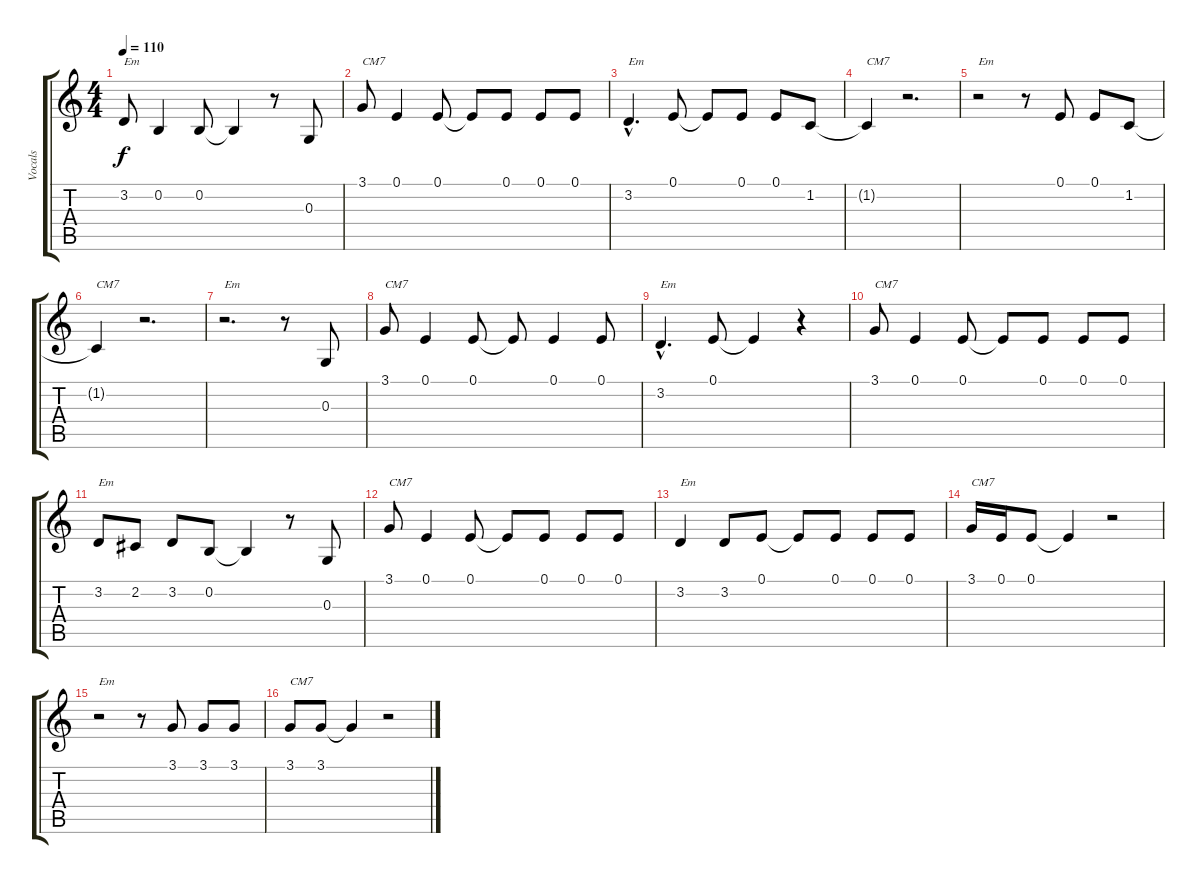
\track ("Vocals" "Vocals") {instrument sopranosax}
\staff {score tabs}
\tuning (E4 B3 G3 D3 A2 E2) {hide}
\ts (4 4)
\tempo 110
\clef g2
\ks c
3.2.8{txt "Em" dy f} 0.2.4 0.2.8 0.2{t}.4 r.8 0.3.8 |
3.1.8{txt "CM7"} 0.1.4 0.1.8 0.1{t}.8 0.1.8 0.1.8 0.1.8 |
3.2{hac}.4{d txt "Em"} 0.1.8 0.1{t}.8 0.1.8 0.1.8 1.2.8 |
1.2{t}.4{txt "CM7"} r.2{d} |
r.2{txt "Em"} r.8 0.1.8 0.1.8 1.2.8 |
1.2{t}.4{txt "CM7"} r.2{d} |
r.2{d txt "Em"} r.8 0.3.8 |
3.1.8{txt "CM7"} 0.1.4 0.1.8 0.1{t}.8 0.1.4 0.1.8 |
3.2{hac}.4{d txt "Em"} 0.1.8 0.1{t}.4 r.4 |
3.1.8{txt "CM7"} 0.1.4 0.1.8 0.1{t}.8 0.1.8 0.1.8 0.1.8 |
3.2.8{txt "Em"} 2.2.8 3.2.8 0.2.8 0.2{t}.4 r.8 0.3.8 |
3.1.8{txt "CM7"} 0.1.4 0.1.8 0.1{t}.8 0.1.8 0.1.8 0.1.8 |
3.2.4{txt "Em"} 3.2.8 0.1.8 0.1{t}.8 0.1.8 0.1.8 0.1.8 |
3.1.16{txt "CM7"} 0.1.16 0.1.8 0.1{t}.4 r.2 |
r.2{txt "Em"} r.8 3.1.8 3.1.8 3.1.8 |
3.1.8{txt "CM7"} 3.1.8 3.1{t}.4 r.2
